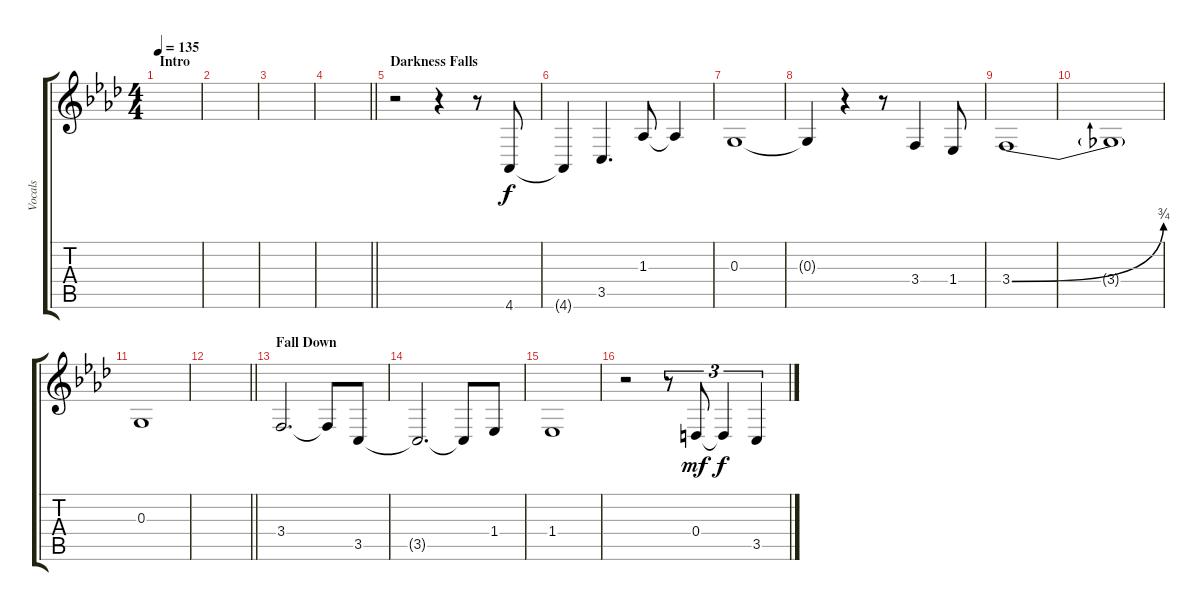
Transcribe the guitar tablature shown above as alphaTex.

\track ("Vocals" "Vocals") {instrument altosax}
\staff {score tabs}
\tuning (E4 B3 G3 D3 A2 E2) {hide}
\ts (4 4)
\section ("" "Intro")
\tempo 135
\clef g2
\ks ab
|
|
|
\barLineRight lightlight
|
\section ("" "Darkness Falls")
r.2 r.4 r.8 4.6.8 |
4.6{t}.4 3.5.4{d} 1.3.8 1.3{t}.4 |
0.3.1 |
0.3{t}.4 r.4 r.8 3.4.4 1.4.8 |
3.4{be (bend 0 0 60 3)}.1 |
3.4{t}.1 |
0.3.1 |
\barLineRight lightlight
|
\section ("" "Fall Down")
3.4.2{d} 3.4{t}.8 3.5.8 |
3.5{t}.2{d} 3.5{t}.8 1.4.8 |
1.4.1 |
r.2 r.8{tu (3 2)} 0.4.8{tu (3 2) dy mf} 0.4{t}.4{tu (3 2) dy f} 3.5.4{tu (3 2)}
